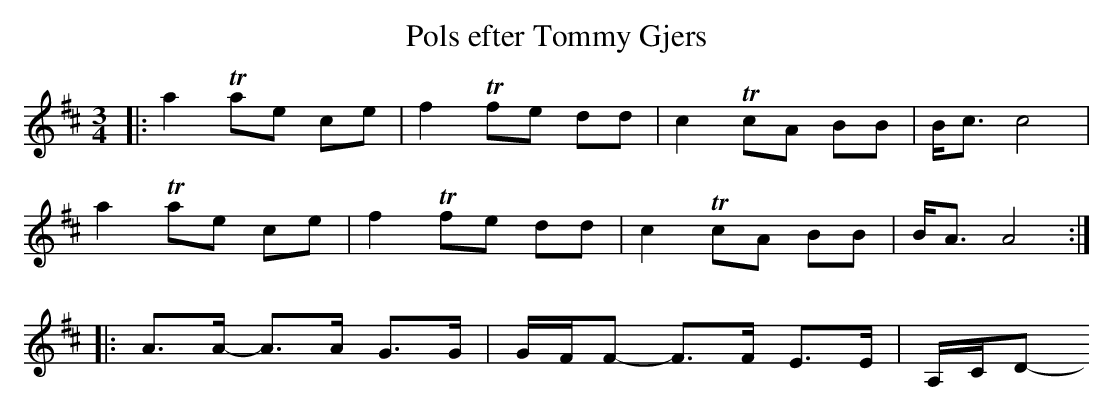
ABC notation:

X:1
T:Pols efter Tommy Gjers
M:3/4
L:1/8
K:D
|: a2 +trill+ae ce | f2 +trill+fe dd | c2 +trill+cA BB | B<c c4 |
a2 +trill+ae ce | f2 +trill+fe dd | c2 +trill+cA BB | B<A A4 :|
|: A>A -A>A G>G | G/F/F -  F>F E>E | A,/C/D -
